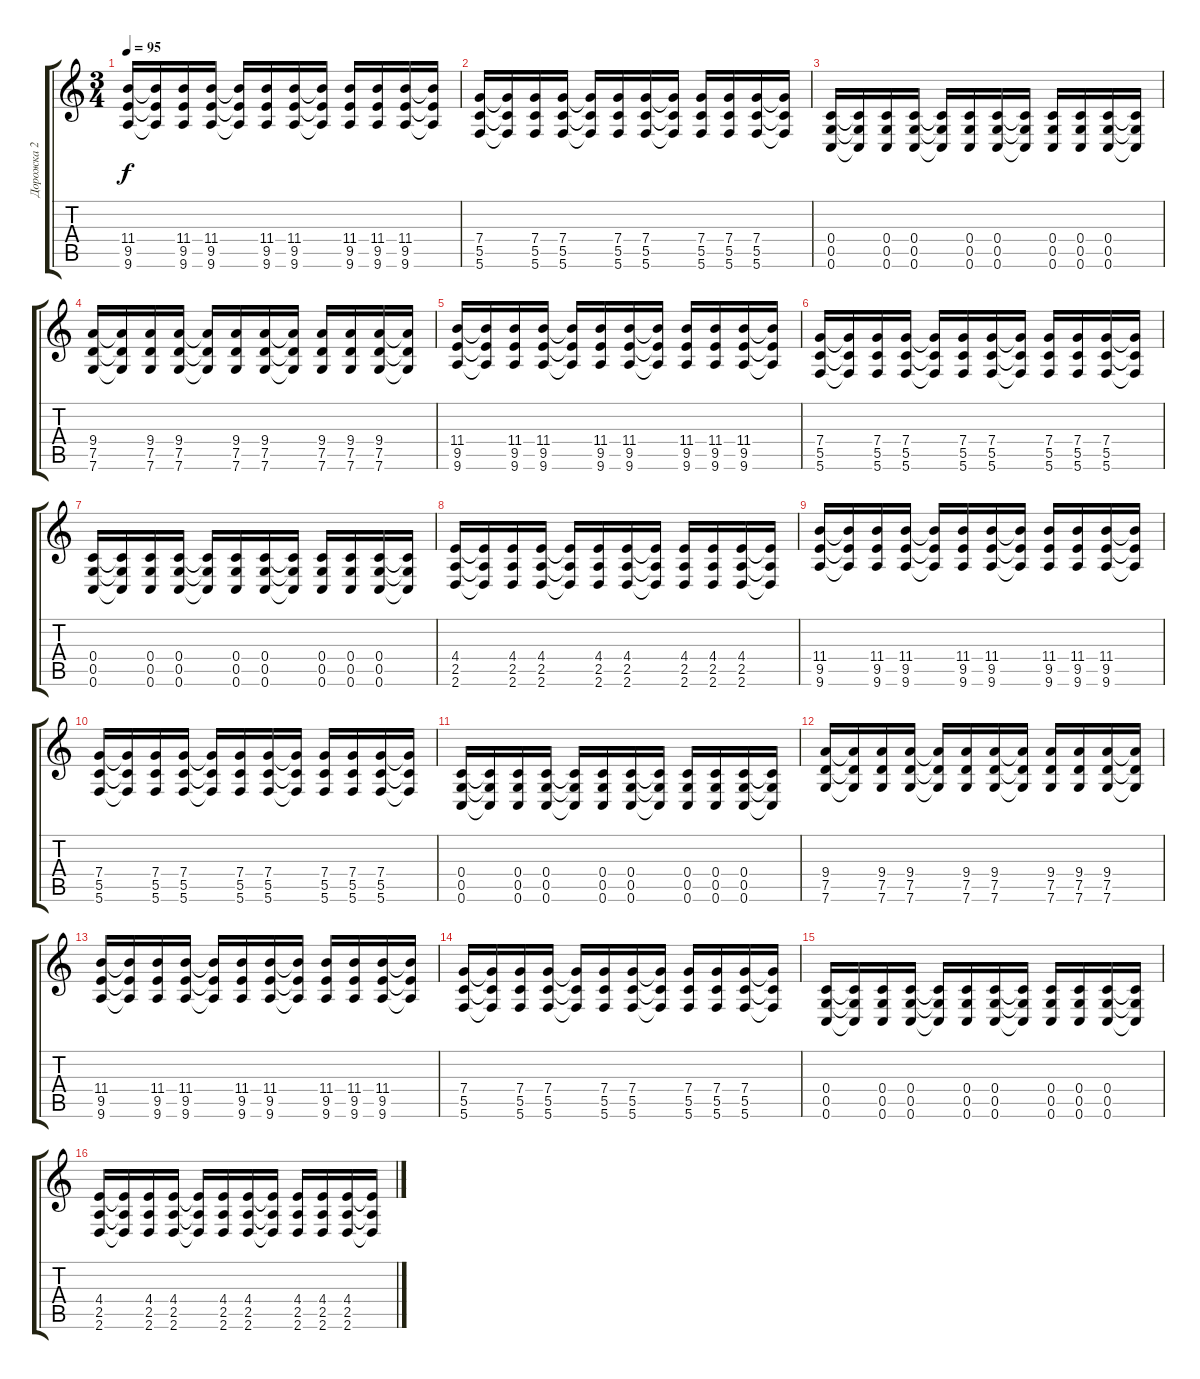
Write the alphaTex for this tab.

\track ("Дорожка 2" "Дорожка 2") {instrument acousticguitarsteel}
\staff {score tabs}
\tuning (D4 A3 F3 C3 G2 C2) {hide}
\ts (3 4)
\tempo 95
\clef g2
\ks c
(11.4 9.5 9.6).16{dy f instrument distortionguitar} (11.4{t} 9.5{t} 9.6{t}).16 (11.4 9.5 9.6).16 (11.4 9.5 9.6).16 (11.4{t} 9.5{t} 9.6{t}).16 (11.4 9.5 9.6).16 (11.4 9.5 9.6).16 (11.4{t} 9.5{t} 9.6{t}).16 (11.4 9.5 9.6).16 (11.4 9.5 9.6).16 (11.4 9.5 9.6).16 (11.4{t} 9.5{t} 9.6{t}).16 |
(7.4 5.5 5.6).16 (7.4{t} 5.5{t} 5.6{t}).16 (7.4 5.5 5.6).16 (7.4 5.5 5.6).16 (7.4{t} 5.5{t} 5.6{t}).16 (7.4 5.5 5.6).16 (7.4 5.5 5.6).16 (7.4{t} 5.5{t} 5.6{t}).16 (7.4 5.5 5.6).16 (7.4 5.5 5.6).16 (7.4 5.5 5.6).16 (7.4{t} 5.5{t} 5.6{t}).16 |
(0.4 0.5 0.6).16 (0.4{t} 0.5{t} 0.6{t}).16 (0.4 0.5 0.6).16 (0.4 0.5 0.6).16 (0.4{t} 0.5{t} 0.6{t}).16 (0.4 0.5 0.6).16 (0.4 0.5 0.6).16 (0.4{t} 0.5{t} 0.6{t}).16 (0.4 0.5 0.6).16 (0.4 0.5 0.6).16 (0.4 0.5 0.6).16 (0.4{t} 0.5{t} 0.6{t}).16 |
(9.4 7.5 7.6).16 (9.4{t} 7.5{t} 7.6{t}).16 (9.4 7.5 7.6).16 (9.4 7.5 7.6).16 (9.4{t} 7.5{t} 7.6{t}).16 (9.4 7.5 7.6).16 (9.4 7.5 7.6).16 (9.4{t} 7.5{t} 7.6{t}).16 (9.4 7.5 7.6).16 (9.4 7.5 7.6).16 (9.4 7.5 7.6).16 (9.4{t} 7.5{t} 7.6{t}).16 |
(11.4 9.5 9.6).16 (11.4{t} 9.5{t} 9.6{t}).16 (11.4 9.5 9.6).16 (11.4 9.5 9.6).16 (11.4{t} 9.5{t} 9.6{t}).16 (11.4 9.5 9.6).16 (11.4 9.5 9.6).16 (11.4{t} 9.5{t} 9.6{t}).16 (11.4 9.5 9.6).16 (11.4 9.5 9.6).16 (11.4 9.5 9.6).16 (11.4{t} 9.5{t} 9.6{t}).16 |
(7.4 5.5 5.6).16 (7.4{t} 5.5{t} 5.6{t}).16 (7.4 5.5 5.6).16 (7.4 5.5 5.6).16 (7.4{t} 5.5{t} 5.6{t}).16 (7.4 5.5 5.6).16 (7.4 5.5 5.6).16 (7.4{t} 5.5{t} 5.6{t}).16 (7.4 5.5 5.6).16 (7.4 5.5 5.6).16 (7.4 5.5 5.6).16 (7.4{t} 5.5{t} 5.6{t}).16 |
(0.4 0.5 0.6).16 (0.4{t} 0.5{t} 0.6{t}).16 (0.4 0.5 0.6).16 (0.4 0.5 0.6).16 (0.4{t} 0.5{t} 0.6{t}).16 (0.4 0.5 0.6).16 (0.4 0.5 0.6).16 (0.4{t} 0.5{t} 0.6{t}).16 (0.4 0.5 0.6).16 (0.4 0.5 0.6).16 (0.4 0.5 0.6).16 (0.4{t} 0.5{t} 0.6{t}).16 |
(4.4 2.5 2.6).16 (4.4{t} 2.5{t} 2.6{t}).16 (4.4 2.5 2.6).16 (4.4 2.5 2.6).16 (4.4{t} 2.5{t} 2.6{t}).16 (4.4 2.5 2.6).16 (4.4 2.5 2.6).16 (4.4{t} 2.5{t} 2.6{t}).16 (4.4 2.5 2.6).16 (4.4 2.5 2.6).16 (4.4 2.5 2.6).16 (4.4{t} 2.5{t} 2.6{t}).16 |
(11.4 9.5 9.6).16 (11.4{t} 9.5{t} 9.6{t}).16 (11.4 9.5 9.6).16 (11.4 9.5 9.6).16 (11.4{t} 9.5{t} 9.6{t}).16 (11.4 9.5 9.6).16 (11.4 9.5 9.6).16 (11.4{t} 9.5{t} 9.6{t}).16 (11.4 9.5 9.6).16 (11.4 9.5 9.6).16 (11.4 9.5 9.6).16 (11.4{t} 9.5{t} 9.6{t}).16 |
(7.4 5.5 5.6).16 (7.4{t} 5.5{t} 5.6{t}).16 (7.4 5.5 5.6).16 (7.4 5.5 5.6).16 (7.4{t} 5.5{t} 5.6{t}).16 (7.4 5.5 5.6).16 (7.4 5.5 5.6).16 (7.4{t} 5.5{t} 5.6{t}).16 (7.4 5.5 5.6).16 (7.4 5.5 5.6).16 (7.4 5.5 5.6).16 (7.4{t} 5.5{t} 5.6{t}).16 |
(0.4 0.5 0.6).16 (0.4{t} 0.5{t} 0.6{t}).16 (0.4 0.5 0.6).16 (0.4 0.5 0.6).16 (0.4{t} 0.5{t} 0.6{t}).16 (0.4 0.5 0.6).16 (0.4 0.5 0.6).16 (0.4{t} 0.5{t} 0.6{t}).16 (0.4 0.5 0.6).16 (0.4 0.5 0.6).16 (0.4 0.5 0.6).16 (0.4{t} 0.5{t} 0.6{t}).16 |
(9.4 7.5 7.6).16 (9.4{t} 7.5{t} 7.6{t}).16 (9.4 7.5 7.6).16 (9.4 7.5 7.6).16 (9.4{t} 7.5{t} 7.6{t}).16 (9.4 7.5 7.6).16 (9.4 7.5 7.6).16 (9.4{t} 7.5{t} 7.6{t}).16 (9.4 7.5 7.6).16 (9.4 7.5 7.6).16 (9.4 7.5 7.6).16 (9.4{t} 7.5{t} 7.6{t}).16 |
(11.4 9.5 9.6).16 (11.4{t} 9.5{t} 9.6{t}).16 (11.4 9.5 9.6).16 (11.4 9.5 9.6).16 (11.4{t} 9.5{t} 9.6{t}).16 (11.4 9.5 9.6).16 (11.4 9.5 9.6).16 (11.4{t} 9.5{t} 9.6{t}).16 (11.4 9.5 9.6).16 (11.4 9.5 9.6).16 (11.4 9.5 9.6).16 (11.4{t} 9.5{t} 9.6{t}).16 |
(7.4 5.5 5.6).16 (7.4{t} 5.5{t} 5.6{t}).16 (7.4 5.5 5.6).16 (7.4 5.5 5.6).16 (7.4{t} 5.5{t} 5.6{t}).16 (7.4 5.5 5.6).16 (7.4 5.5 5.6).16 (7.4{t} 5.5{t} 5.6{t}).16 (7.4 5.5 5.6).16 (7.4 5.5 5.6).16 (7.4 5.5 5.6).16 (7.4{t} 5.5{t} 5.6{t}).16 |
(0.4 0.5 0.6).16 (0.4{t} 0.5{t} 0.6{t}).16 (0.4 0.5 0.6).16 (0.4 0.5 0.6).16 (0.4{t} 0.5{t} 0.6{t}).16 (0.4 0.5 0.6).16 (0.4 0.5 0.6).16 (0.4{t} 0.5{t} 0.6{t}).16 (0.4 0.5 0.6).16 (0.4 0.5 0.6).16 (0.4 0.5 0.6).16 (0.4{t} 0.5{t} 0.6{t}).16 |
(4.4 2.5 2.6).16 (4.4{t} 2.5{t} 2.6{t}).16 (4.4 2.5 2.6).16 (4.4 2.5 2.6).16 (4.4{t} 2.5{t} 2.6{t}).16 (4.4 2.5 2.6).16 (4.4 2.5 2.6).16 (4.4{t} 2.5{t} 2.6{t}).16 (4.4 2.5 2.6).16 (4.4 2.5 2.6).16 (4.4 2.5 2.6).16 (4.4{t} 2.5{t} 2.6{t}).16
